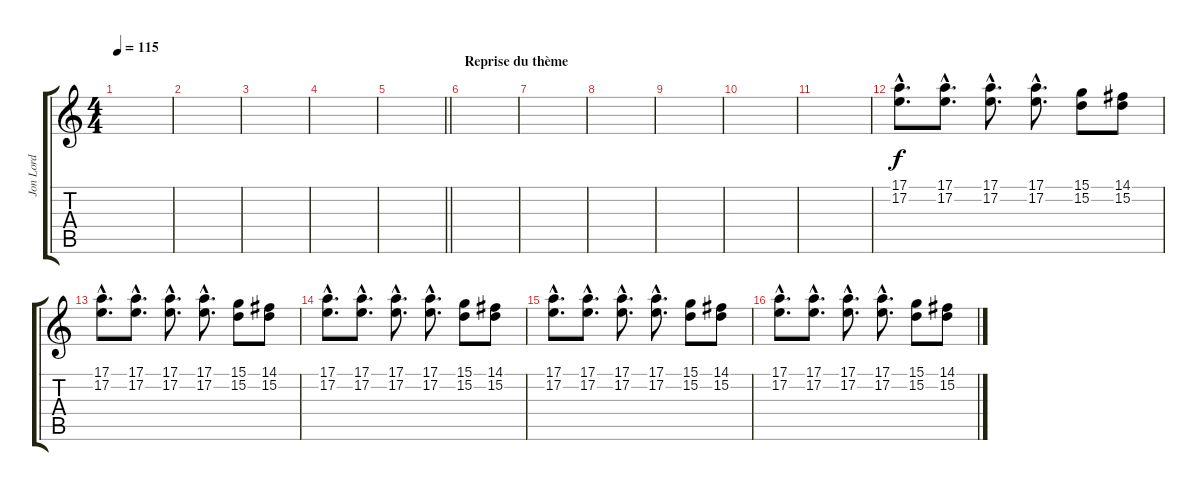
\track ("Jon Lord" "Jon Lord") {instrument drawbarorgan}
\staff {score tabs}
\tuning (E4 B3 G3 D3 A2 E2) {hide}
\ts (4 4)
\tempo 115
\clef g2
\ks c
|
|
|
|
\barLineRight lightlight
|
\section ("" "Reprise du thème")
|
|
|
|
|
|
(17.1{hac} 17.2{hac}).8{d} (17.1{hac} 17.2{hac}).8{d} (17.1{hac} 17.2{hac}).8{d} (17.1{hac} 17.2{hac}).8{d} (15.1 15.2).8 (14.1 15.2).8 |
(17.1{hac} 17.2{hac}).8{d} (17.1{hac} 17.2{hac}).8{d} (17.1{hac} 17.2{hac}).8{d} (17.1{hac} 17.2{hac}).8{d} (15.1 15.2).8 (14.1 15.2).8 |
(17.1{hac} 17.2{hac}).8{d} (17.1{hac} 17.2{hac}).8{d} (17.1{hac} 17.2{hac}).8{d} (17.1{hac} 17.2{hac}).8{d} (15.1 15.2).8 (14.1 15.2).8 |
(17.1{hac} 17.2{hac}).8{d} (17.1{hac} 17.2{hac}).8{d} (17.1{hac} 17.2{hac}).8{d} (17.1{hac} 17.2{hac}).8{d} (15.1 15.2).8 (14.1 15.2).8 |
(17.1{hac} 17.2{hac}).8{d} (17.1{hac} 17.2{hac}).8{d} (17.1{hac} 17.2{hac}).8{d} (17.1{hac} 17.2{hac}).8{d} (15.1 15.2).8 (14.1 15.2).8
